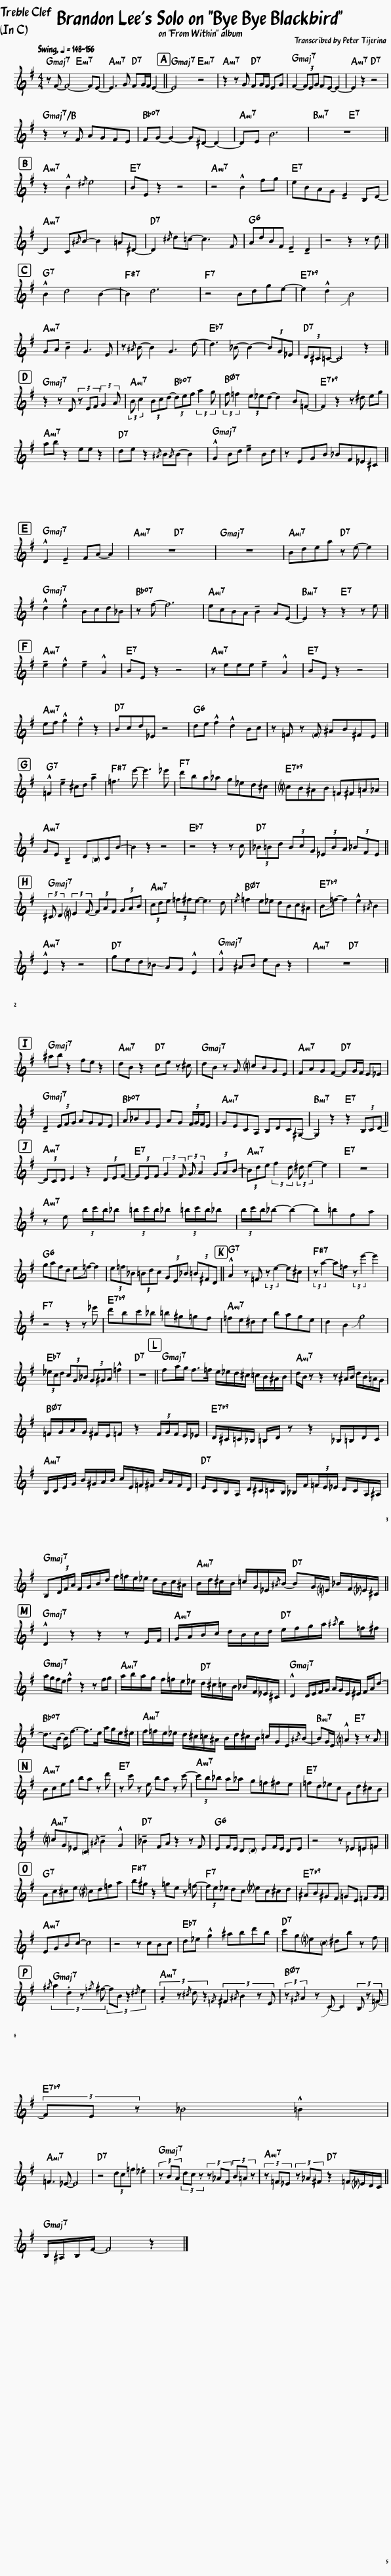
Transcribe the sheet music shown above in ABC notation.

X:1
L:1/8
Q:1/4=148
M:4/4
I:linebreak $
K:G
V:1 treble
V:1
 z F- F4- FE- | E3 G FG/F/ E2- || E4 z4 | z2 z G FG/F/ EG | F2- (3FEG FE- E2- | %5
 E2 z2 z4 |$ z2 z F AGFE | FG- G2- G^D- D2- | DE B6 | z8 ||$ %10
 z2 !^!B2{/^d} e4 | BE z2 z4 | z4 !^!B2 fg | eBAG !tenuto!E2 B,D- |$ D2 C{/^A}B- B2 =A^D- | %15
 D2{/^c} d=c- c3 F | AdBF !tenuto!E2 !tenuto!D2 | z4 z2 z d ||$ !^!B2 d4 B2- | B2 d6 | %20
 z4 Bdge- | e2 !^!d2 !slide!B4 |$ GA !tenuto!B2 G3 E | z{/^A} B- B2 G3 d- | d3 _B- B2- (3BG_E | %25
 (3D^C=C- C4 z2 ||$ z2 z D (3z EF (3:2:2G2 A | (3:2:2B c2 (3Bcd- (3def (3:2:2a2 g | (3:2:2f =f2 (3e_ed- d2 B=F- | F2 z2 z ^d eg |$ %30
 ab z2 ee z2 | de z2{/^A} B{/A}B- B2 | !^!G2 Bd !tenuto!e2 Bd | z EGB _BF_E^C ||$ !^!D2 !tenuto!E2 FA- A2 | %35
 z8 | z8 | Bdea z e- e2 |$ !^!d2 !^!e2 Bcd_B | z f- f6 | %40
 ecBA !tenuto!B2 AE- | E2 z2 z2 z e ||$ !tenuto!e2 !^!e2 !tenuto!e2 !^!A2 | BE z2 z4 | z eee !tenuto!e2 !^!A2 | %45
 BE z2 z4 |$ ef !^!g2 !^!e2 z2 | Bcd_E z4 | de !^!f2 !^!d2 Bc | z =F z F ^AB^FE ||$ %50
 !^!=F2 !tenuto!e2 ^cd !tenuto!a2 | =f3 e'- e'3 _e' | d'ba_a g_ed^c | !courtesy!=cB^AB =F^F=A_A |$ GE !tenuto!B,2 DB,CB- | %55
 B2 z2 z4 | z4 z2 z c | (3_B=Bd (3BcG (3_EBA (3_BFE ||$ (3:2:2^C D2 (3:2:2!courtesy!=E2 F- (3FAF (3GAB | (3cde (3=f^fe- e3 d | %60
{/e} =f2 e_e dBc^A | B!slide!=f- f2 !^!e2{/^A} B2 |$ !^!E2 z2 z4 | ged!-(!_B !-)!AG !^!E2 | !^!G2 ^AB eB z2 | %65
 z8 ||$ ^ab z2 fe z2 | dB z2 ce z ^c | dB z G !courtesy!=cBGE | FAGF- FG/F/ E_E |$ %70
 !tenuto!D2 (3EFG AGFE | A_BGE AG (3F/G/F/E | GECA, B,DC^G,- | G,2 z2 z2 (3B,CD- ||$ (3DCD E2 z2 (3DEF- | %75
 (3FEF (3:2:2G2 F (3:2:2G A2 (3GAB- | (3Bde (3:2:2f2 d (3:2:2^d e2- e2 | z8 |$ z e (3b/c'/b/_b (3=b/c'/b/_b (3=b/c'/b/_b | (3b/c'/b/_b- b2- b=bfa |$ %80
 gafd e!slide!=f- f2 | (3e=f_B (3=Bdc (3GE_B (3=B^FD || !^!A2 z =F (3:2:2z e2- e^c | (3:2:2z a2- a=f (3:2:2z e'2- e'2 |$ z4 z2 z _e' | %85
 d'bc'_b =b^g=gf | =fe^de bage | d2 B2 !slide!g4 |$ (3_ecd (3cG_B (3G^GA !^!=f2 | z8 || %90
 fa/g/ f>=f e/_e/d/^c/ =c/B/^A/B/ | d/B/ z z2 z ^A/B/ d/B/=A/G/ |$ =F/G/A/G/ ^F/E/=F z2 (3F/G/F/E/_E/ | D/^C/=C/_B,/ =B,/D/ z z2 _B,/=B,/D/C/ |$ B,/C/E/G/ B/^G/A/B/ c/E/=F/^F/ B/A/F/D/ | %95
 E/C/B,/A,/ D/^C/=C/B,/ _B,/F/(3=F/E/_E/ D/C/A,/^A,/ |$ B,(3D/F/A/ F/G/B/d/ f/=f/e/_e/ d/B/c/^A/ | B/d/^c/B/ =c/G/_E/{/^A}B/- BG/!courtesy!=E/ _B/F/!courtesy!_E/^C/ ||$ !^!D2 z2 z2 z E/F/ | G/A/B/c/ d/B/c/d/ e/f/g/a/{/^a} b=f/^f/ |$ %100
 a/g/f/e/ !^!f2 z2 z f/g/ | a/b/a/g/ f/=f/e/_e/ d/^c/=c/B/ _B/F/_E/^C/ | !^!D2 D/E/F/G/ A/G/E/^E/ F/A/d- |$ d>B- B<f- f>e a/g/e/^e/ | f/=f/e/_e/ d/^c/=c/^A/ B/d/^c/B/ =c/G/E/{/^A}B/- | %105
 BG/E/ !^!!courtesy!=A2 z2 z A ||$ Bceg ba z d' | z c' z e ba z c'- | (3c'b_b a_a g=f^fe | =fd_ec Gd^cB |$ %110
 !courtesy!=cG_EC{/^A} !tenuto!B2 !^!G2 | !tenuto!_B2 FA z2 z F | EF/E/ DD EF/E/ DE | z4 z _E=E=F ||$ Ac^ce !courtesy!^cd=fa | %115
 b^g z2 =ge z =f- | (3fe_e dc !courtesy!_ec^cd | ^AB^GF =GE =FG/F/ |$ EGBc- c4 | z4 z cBc | %120
 d_e !^!g2 ^abd'b | c'g!courtesy!=ec ^db z f ||${/^g} (3:2:4a2 .d2 z{/=f} ^f- (3:2:4fB z2{/^d} e2 | (3:2:4.A2 z{/^c} d z2{/=F} (3:2:4^F2{/^A} B2 z E | (3:2:2z{/^G} A2 z !slide!C- C2 (3B, z !slide!=F- |$ %125
 (3FE z _B4 !^!=B2 |$ =F3 _E- E4 | z4 (3dc=f ._e2 | (3z BA (3dc z (3z _AF (3B=A z | (3z =F_E (3z _A^F z2 =F/!courtesy!_E/D/C/ ||$ %130
 B,/^A,/B,/F/- F4 z2 |] %131
